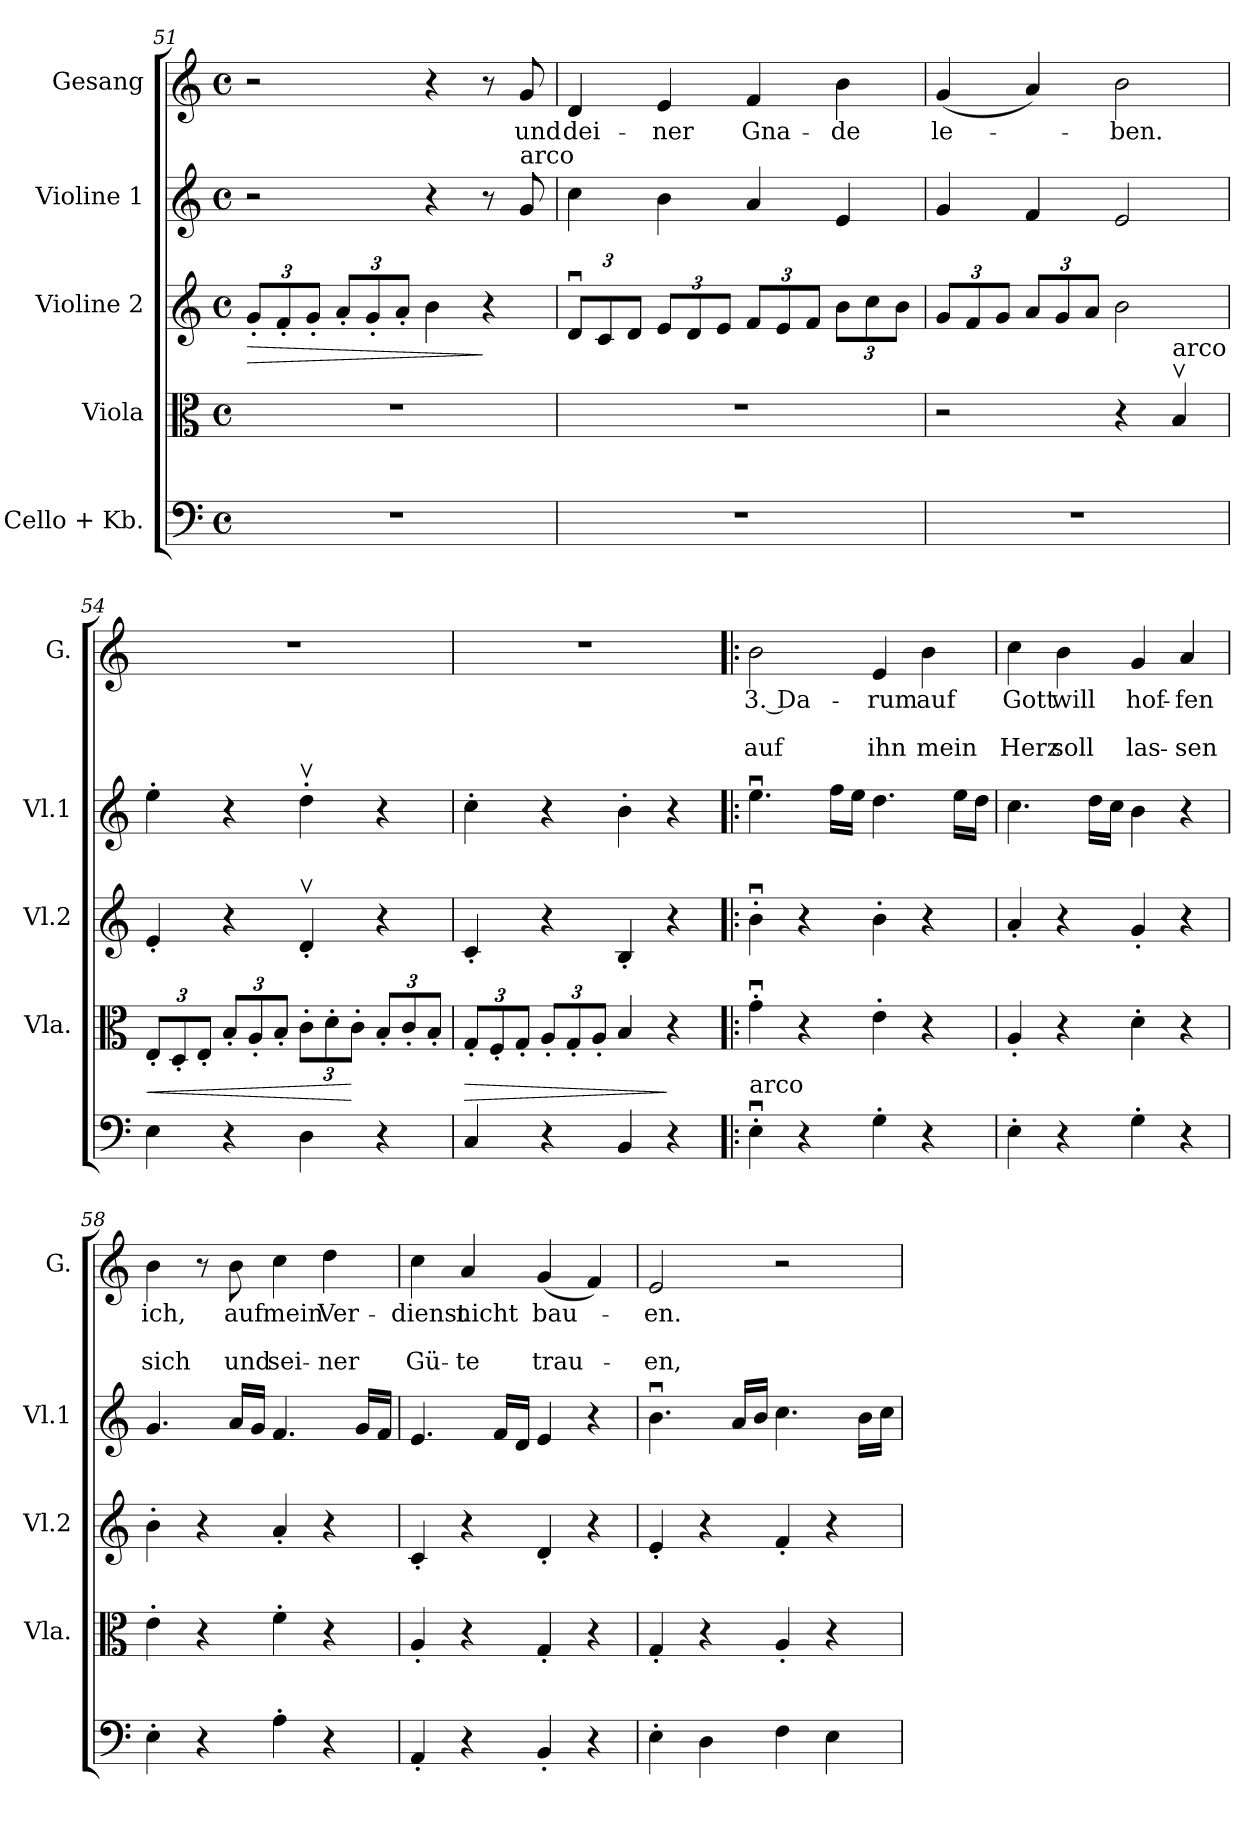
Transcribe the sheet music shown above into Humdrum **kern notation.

**kern	**kern	**dynam	**kern	**dynam	**kern	**kern	**text	**text	**text
*part5	*part4	*part4	*part3	*part3	*part2	*part1	*part1	*part1	*part1
*staff5	*staff4	*staff4	*staff3	*staff3	*staff2	*staff1	*staff1	*staff1	*staff1
*I"Cello + Kb.	*I"Viola	*	*I"Violine 2	*	*I"Violine 1	*I"Gesang	*	*	*
*	*I'Vla.	*	*I'Vl.2	*	*I'Vl.1	*I'G.	*	*	*
*clefF4	*clefC3	*	*clefG2	*	*clefG2	*clefG2	*	*	*
*k[]	*k[]	*	*k[]	*	*k[]	*k[]	*	*	*
*C:	*C:	*	*C:	*	*C:	*C:	*	*	*
*M4/4	*M4/4	*	*M4/4	*	*M4/4	*M4/4	*	*	*
*met(c)	*met(c)	*	*met(c)	*	*met(c)	*met(c)	*	*	*
=51	=51	=51	=51	=51	=51	=51	=51	=51	=51
!	!	!	!	!LO:HP:b	!	!	!	!	!
1r	1r	.	12g'L	>	2r	2r	.	.	.
.	.	.	12f'	.	.	.	.	.	.
.	.	.	12g'J	.	.	.	.	.	.
.	.	.	12a'L	.	.	.	.	.	.
.	.	.	12g'	.	.	.	.	.	.
.	.	.	12a'J	.	.	.	.	.	.
.	.	.	4b	.	4r	4r	.	.	.
.	.	.	4r	]	8r	8r	.	.	.
!	!	!	!	!	!LO:TX:a:t=arco	!	!	!	!
!	!	!	!	!	!	!	!LO:LY:b	!	!
.	.	.	.	.	8g	8g	und	.	.
!!LO:LB:g=z
=52	=52	=52	=52	=52	=52	=52	=52	=52	=52
!	!	!	!	!	!	!	!LO:LY:b	!	!
1r	1r	.	12duL	.	4cc	4d	dei-	.	.
.	.	.	12c	.	.	.	.	.	.
.	.	.	12dJ	.	.	.	.	.	.
!	!	!	!	!	!	!	!LO:LY:b	!	!
.	.	.	12eL	.	4b	4e	-ner	.	.
.	.	.	12d	.	.	.	.	.	.
.	.	.	12eJ	.	.	.	.	.	.
!	!	!	!	!	!	!	!LO:LY:b	!	!
.	.	.	12fL	.	4a	4f	Gna-	.	.
.	.	.	12e	.	.	.	.	.	.
.	.	.	12fJ	.	.	.	.	.	.
!	!	!	!	!	!	!	!LO:LY:b	!	!
.	.	.	12bL	.	4e	4b	-de	.	.
.	.	.	12cc	.	.	.	.	.	.
.	.	.	12bJ	.	.	.	.	.	.
=53	=53	=53	=53	=53	=53	=53	=53	=53	=53
!	!	!	!	!	!	!	!LO:LY:b	!	!
1r	2r	.	12gL	.	4g	(<4g	le-	.	.
.	.	.	12f	.	.	.	.	.	.
.	.	.	12gJ	.	.	.	.	.	.
.	.	.	12aL	.	4f	4a)	.	.	.
.	.	.	12g	.	.	.	.	.	.
.	.	.	12aJ	.	.	.	.	.	.
!	!	!	!	!	!	!	!LO:LY:b	!	!
.	4r	.	2b	.	2e	2b	-ben.	.	.
!	!LO:TX:a:t=arco	!	!	!	!	!	!	!	!
.	4Bv	.	.	.	.	.	.	.	.
!!LO:LB:g=z
=54	=54	=54	=54	=54	=54	=54	=54	=54	=54
!	!	!LO:HP:b	!	!	!	!	!	!	!
4E	12E'L	<	4e'	.	4ee'	1r	.	.	.
.	12D'	.	.	.	.	.	.	.	.
.	12E'J	.	.	.	.	.	.	.	.
4r	12B'L	.	4r	.	4r	.	.	.	.
.	12A'	.	.	.	.	.	.	.	.
.	12B'J	.	.	.	.	.	.	.	.
4D	12c'L	.	4dv'	.	4ddv'	.	.	.	.
.	12d'	.	.	.	.	.	.	.	.
.	12c'J	[	.	.	.	.	.	.	.
4r	12B'L	.	4r	.	4r	.	.	.	.
.	12c'	.	.	.	.	.	.	.	.
.	12B'J	.	.	.	.	.	.	.	.
=55	=55	=55	=55	=55	=55	=55	=55	=55	=55
!	!	!LO:HP:b	!	!	!	!	!	!	!
4C	12G'L	>	4c'	.	4cc'	1r	.	.	.
.	12F'	.	.	.	.	.	.	.	.
.	12G'J	.	.	.	.	.	.	.	.
4r	12A'L	.	4r	.	4r	.	.	.	.
.	12G'	.	.	.	.	.	.	.	.
.	12A'J	.	.	.	.	.	.	.	.
4BB	4B	.	4B'	.	4b'	.	.	.	.
4r	4r	]	4r	.	4r	.	.	.	.
!!LO:LB:g=z
=56!|:	=56!|:	=56!|:	=56!|:	=56!|:	=56!|:	=56!|:	=56!|:	=56!|:	=56!|:
!LO:TX:a:t=arco	!	!	!	!	!	!	!	!	!
!	!	!	!	!	!	!	!LO:LY:b	!	!LO:LY:b
4Eu'	4gu'	.	4bu'	.	4.eeu	2b	3. Da-	.	-auf
4r	4r	.	4r	.	.	.	.	.	.
.	.	.	.	.	16ffLL	.	.	.	.
.	.	.	.	.	16eeJJ	.	.	.	.
!	!	!	!	!	!	!	!LO:LY:b	!	!LO:LY:b
4G'	4e'	.	4b'	.	4.dd	4e	rum	.	ihn
!	!	!	!	!	!	!	!LO:LY:b	!	!LO:LY:b
4r	4r	.	4r	.	.	4b	auf	.	mein
.	.	.	.	.	16eeLL	.	.	.	.
.	.	.	.	.	16ddJJ	.	.	.	.
=57	=57	=57	=57	=57	=57	=57	=57	=57	=57
!	!	!	!	!	!	!	!LO:LY:b	!	!LO:LY:b
4E'	4A'	.	4a'	.	4.cc	4cc	Gott	.	Herz
!	!	!	!	!	!	!	!LO:LY:b	!	!LO:LY:b
4r	4r	.	4r	.	.	4b	will	.	soll
.	.	.	.	.	16ddLL	.	.	.	.
.	.	.	.	.	16ccJJ	.	.	.	.
!	!	!	!	!	!	!	!LO:LY:b	!	!LO:LY:b
4G'	4d'	.	4g'	.	4b	4g	hof-	.	-las-
!	!	!	!	!	!	!	!LO:LY:b	!	!LO:LY:b
4r	4r	.	4r	.	4r	4a	-fen	.	sen
=58	=58	=58	=58	=58	=58	=58	=58	=58	=58
!	!	!	!	!	!	!	!LO:LY:b	!	!LO:LY:b
4E'	4e'	.	4b'	.	4.g	4b	ich,	.	sich
4r	4r	.	4r	.	.	8r	.	.	.
!	!	!	!	!	!	!	!LO:LY:b	!	!LO:LY:b
.	.	.	.	.	16aLL	8b	auf	.	und
.	.	.	.	.	16gJJ	.	.	.	.
!	!	!	!	!	!	!	!LO:LY:b	!	!LO:LY:b
4A'	4f'	.	4a'	.	4.f	4cc	mein	.	sei-
!	!	!	!	!	!	!	!LO:LY:b	!	!LO:LY:b
4r	4r	.	4r	.	.	4dd	-Ver-	.	-ner
.	.	.	.	.	16gLL	.	.	.	.
.	.	.	.	.	16fJJ	.	.	.	.
!!LO:LB:g=z
=59	=59	=59	=59	=59	=59	=59	=59	=59	=59
!	!	!	!	!	!	!	!LO:LY:b	!	!LO:LY:b
4AA'	4A'	.	4c'	.	4.e	4cc	dienst	.	Gü-
!	!	!	!	!	!	!	!LO:LY:b	!	!LO:LY:b
4r	4r	.	4r	.	.	4a	-nicht	.	te
.	.	.	.	.	16fLL	.	.	.	.
.	.	.	.	.	16dJJ	.	.	.	.
!	!	!	!	!	!	!	!LO:LY:b	!	!LO:LY:b
4BB'	4G'	.	4d'	.	4e	(<4g	bau-	.	-trau-
4r	4r	.	4r	.	4r	4f)	.	.	.
=60	=60	=60	=60	=60	=60	=60	=60	=60	=60
!	!	!	!	!	!	!	!LO:LY:b	!	!LO:LY:b
4E'	4G'	.	4e'	.	4.bu	2e	-en.	.	en,
4D	4r	.	4r	.	.	.	.	.	.
.	.	.	.	.	16aLL	.	.	.	.
.	.	.	.	.	16bJJ	.	.	.	.
4F	4A'	.	4f'	.	4.cc	2r	.	.	.
4E	4r	.	4r	.	.	.	.	.	.
.	.	.	.	.	16bLL	.	.	.	.
.	.	.	.	.	16ccJJ	.	.	.	.
=	=	=	=	=	=	=	=	=	=
*-	*-	*-	*-	*-	*-	*-	*-	*-	*-
